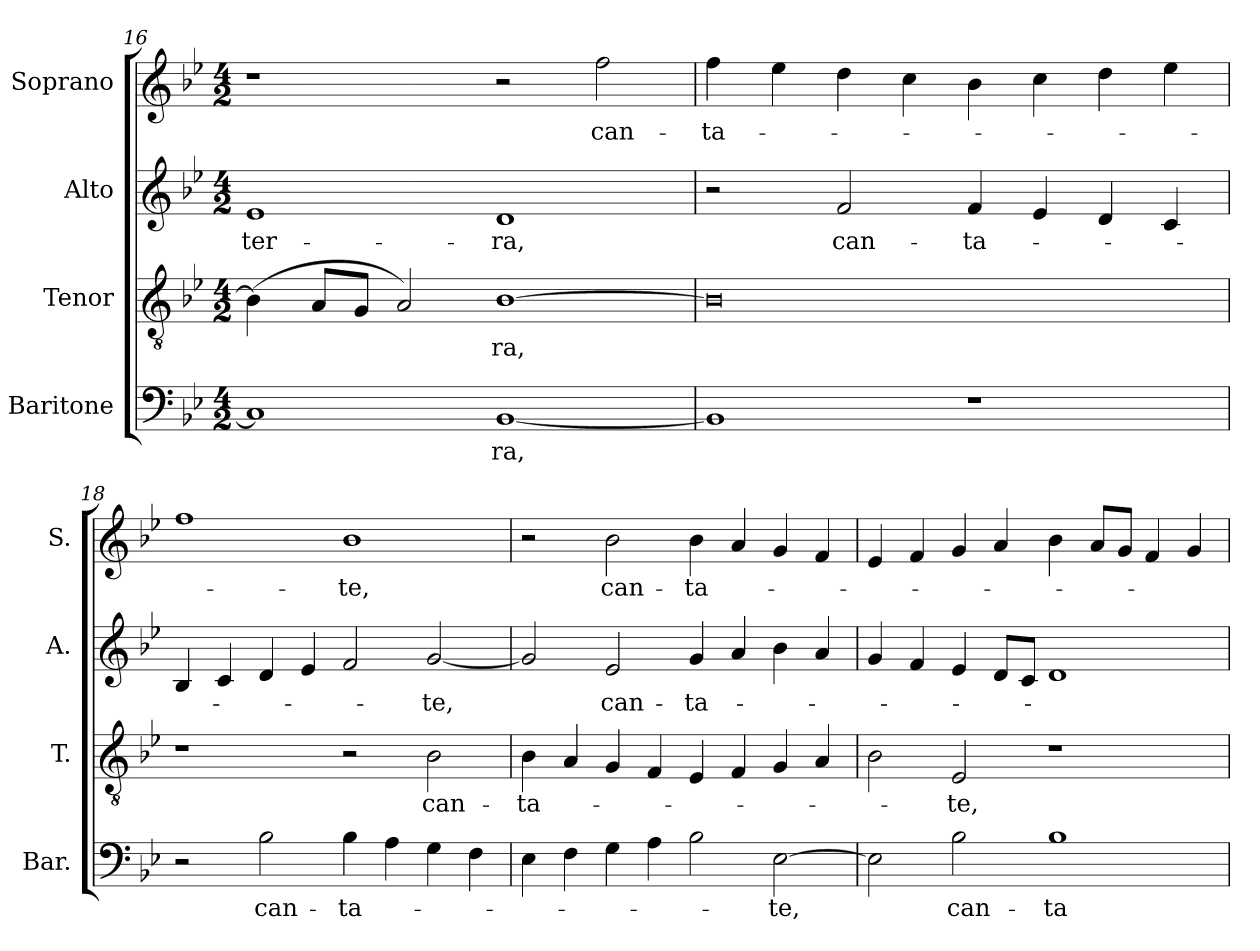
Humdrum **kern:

**kern	**text	**kern	**text	**kern	**text	**kern	**text
*part4	*part4	*part3	*part3	*part2	*part2	*part1	*part1
*staff4	*staff4	*staff3	*staff3	*staff2	*staff2	*staff1	*staff1
*I"Baritone	*	*I"Tenor	*	*I"Alto	*	*I"Soprano	*
*I'Bar.	*	*I'T.	*	*I'A.	*	*I'S.	*
*clefF4	*	*clefGv2	*	*clefG2	*	*clefG2	*
*	*	*ITrd7c12	*	*	*	*	*
*k[b-e-]	*	*k[b-e-]	*	*k[b-e-]	*	*k[b-e-]	*
*B-:	*	*B-:	*	*B-:	*	*B-:	*
*M4/2	*	*M4/2	*	*M4/2	*	*M4/2	*
=16	=16	=16	=16	=16	=16	=16	=16
!	!	!	!	!	!LO:LY:b:color=#000000	!	!
1Ci]	.	(4BB-i\]	.	1e-i	ter-	1r	.
.	.	8AAi/L	.	.	.	.	.
.	.	8GGi/J	.	.	.	.	.
.	.	2AAi/)	.	.	.	.	.
!	!LO:LY:b:color=#000000	!	!	!	!	!	!
!	!	!	!LO:LY:b:color=#000000	!	!	!	!
!	!	!	!	!	!LO:LY:b:color=#000000	!	!
[1BB-i	-ra,	[1BB-i	-ra,	1di	-ra,	2r	.
!	!	!	!	!	!	!	!LO:LY:b:color=#000000
.	.	.	.	.	.	2ffi\	can-
=17	=17	=17	=17	=17	=17	=17	=17
!	!	!	!	!	!	!	!LO:LY:b:color=#000000
1BB-i]	.	0BB-i]	.	2r	.	4ffi\	-ta-
.	.	.	.	.	.	4ee-i\	.
!	!	!	!	!	!LO:LY:b:color=#000000	!	!
.	.	.	.	2fi/	can-	4ddi\	.
.	.	.	.	.	.	4cci\	.
!	!	!	!	!	!LO:LY:b:color=#000000	!	!
1r	.	.	.	4fi/	-ta-	4b-i\	.
.	.	.	.	4e-i/	.	4cci\	.
.	.	.	.	4di/	.	4ddi\	.
.	.	.	.	4ci/	.	4ee-i\	.
=18	=18	=18	=18	=18	=18	=18	=18
2r	.	1r	.	4B-i/	.	1ffi	.
.	.	.	.	4ci/	.	.	.
!	!LO:LY:b:color=#000000	!	!	!	!	!	!
2B-i\	can-	.	.	4di/	.	.	.
.	.	.	.	4e-i/	.	.	.
!	!LO:LY:b:color=#000000	!	!	!	!	!	!
!	!	!	!	!	!	!	!LO:LY:b:color=#000000
4B-i\	-ta-	2r	.	2fi/	.	1b-i	-te,
4Ai\	.	.	.	.	.	.	.
!	!	!	!LO:LY:b:color=#000000	!	!	!	!
!	!	!	!	!	!LO:LY:b:color=#000000	!	!
4Gi\	.	2BB-i\	can-	[2gi/	-te,	.	.
4Fi\	.	.	.	.	.	.	.
=19	=19	=19	=19	=19	=19	=19	=19
!	!	!	!LO:LY:b:color=#000000	!	!	!	!
4E-i\	.	4BB-i\	-ta-	2gi/]	.	2r	.
4Fi\	.	4AAi/	.	.	.	.	.
!	!	!	!	!	!LO:LY:b:color=#000000	!	!
!	!	!	!	!	!	!	!LO:LY:b:color=#000000
4Gi\	.	4GGi/	.	2e-i/	can-	2b-i\	can-
4Ai\	.	4FFi/	.	.	.	.	.
!	!	!	!	!	!LO:LY:b:color=#000000	!	!
!	!	!	!	!	!	!	!LO:LY:b:color=#000000
2B-i\	.	4EE-i/	.	4gi/	-ta-	4b-i\	-ta-
.	.	4FFi/	.	4ai/	.	4ai/	.
!	!LO:LY:b:color=#000000	!	!	!	!	!	!
[2E-i\	-te,	4GGi/	.	4b-i\	.	4gi/	.
.	.	4AAi/	.	4ai/	.	4fi/	.
!!LO:PB:g=z
=20	=20	=20	=20	=20	=20	=20	=20
2E-i\]	.	2BB-i\	.	4gi/	.	4e-i/	.
.	.	.	.	4fi/	.	4fi/	.
!	!LO:LY:b:color=#000000	!	!	!	!	!	!
!	!	!	!LO:LY:b:color=#000000	!	!	!	!
2B-i\	can-	2EE-i/	-te,	4e-i/	.	4gi/	.
.	.	.	.	8di/L	.	4ai/	.
.	.	.	.	8ci/J	.	.	.
!	!LO:LY:b:color=#000000	!	!	!	!	!	!
1B-i	-ta-	1r	.	1di	.	4b-i\	.
.	.	.	.	.	.	8ai/L	.
.	.	.	.	.	.	8gi/J	.
.	.	.	.	.	.	4fi/	.
.	.	.	.	.	.	4gi/	.
=	=	=	=	=	=	=	=
*-	*-	*-	*-	*-	*-	*-	*-
